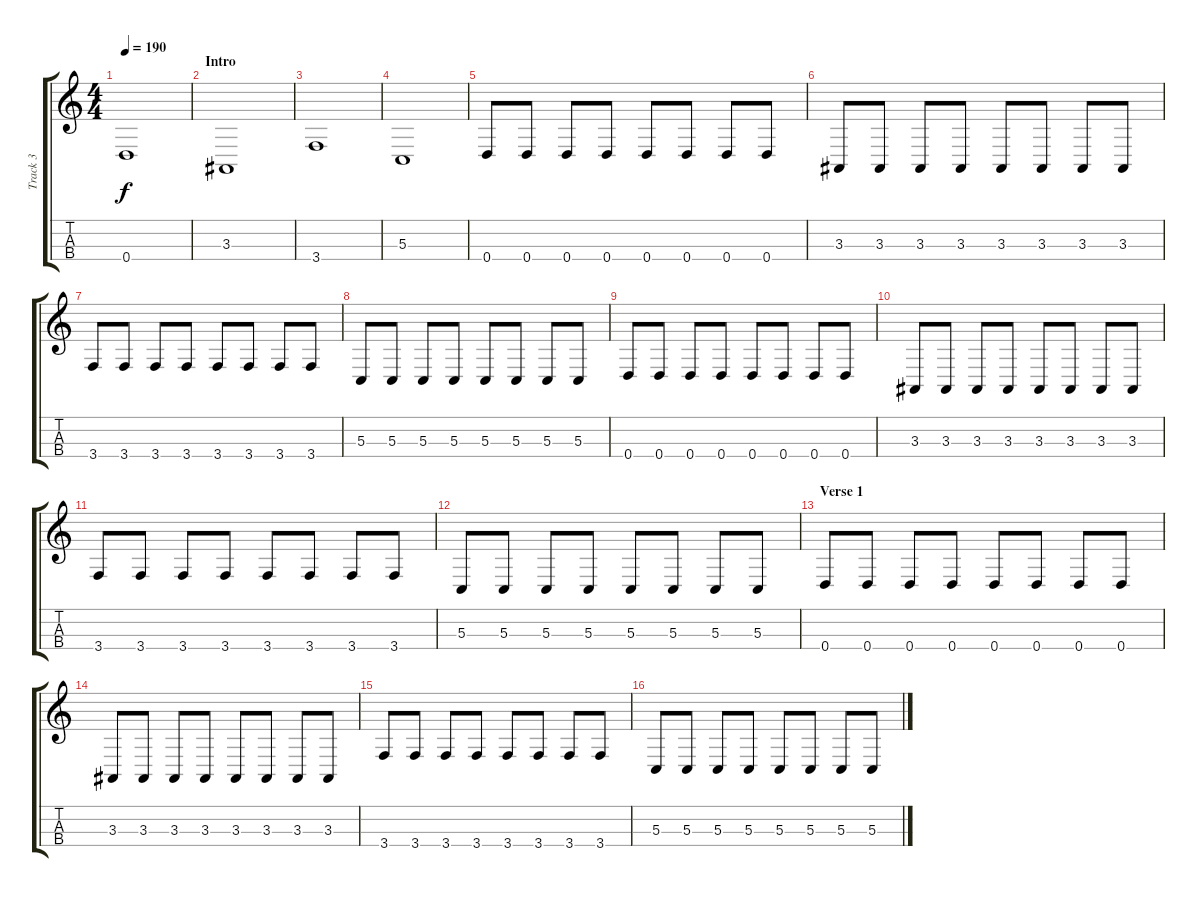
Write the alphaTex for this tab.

\track ("Track 3" "Track 3") {instrument electricbassfinger}
\staff {score tabs}
\tuning (F3 C3 G1 D2) {hide}
\ts (4 4)
\tempo 190
\clef g2
\ks c
0.4.1{dy f instrument electricbassfinger} |
\section ("" "Intro")
3.3.1 |
3.4.1 |
5.3.1 |
0.4.8 0.4.8 0.4.8 0.4.8 0.4.8 0.4.8 0.4.8 0.4.8 |
3.3.8 3.3.8 3.3.8 3.3.8 3.3.8 3.3.8 3.3.8 3.3.8 |
3.4.8 3.4.8 3.4.8 3.4.8 3.4.8 3.4.8 3.4.8 3.4.8 |
5.3.8 5.3.8 5.3.8 5.3.8 5.3.8 5.3.8 5.3.8 5.3.8 |
0.4.8 0.4.8 0.4.8 0.4.8 0.4.8 0.4.8 0.4.8 0.4.8 |
3.3.8 3.3.8 3.3.8 3.3.8 3.3.8 3.3.8 3.3.8 3.3.8 |
3.4.8 3.4.8 3.4.8 3.4.8 3.4.8 3.4.8 3.4.8 3.4.8 |
5.3.8 5.3.8 5.3.8 5.3.8 5.3.8 5.3.8 5.3.8 5.3.8 |
\section ("" "Verse 1")
0.4.8 0.4.8 0.4.8 0.4.8 0.4.8 0.4.8 0.4.8 0.4.8 |
3.3.8 3.3.8 3.3.8 3.3.8 3.3.8 3.3.8 3.3.8 3.3.8 |
3.4.8 3.4.8 3.4.8 3.4.8 3.4.8 3.4.8 3.4.8 3.4.8 |
5.3.8 5.3.8 5.3.8 5.3.8 5.3.8 5.3.8 5.3.8 5.3.8
